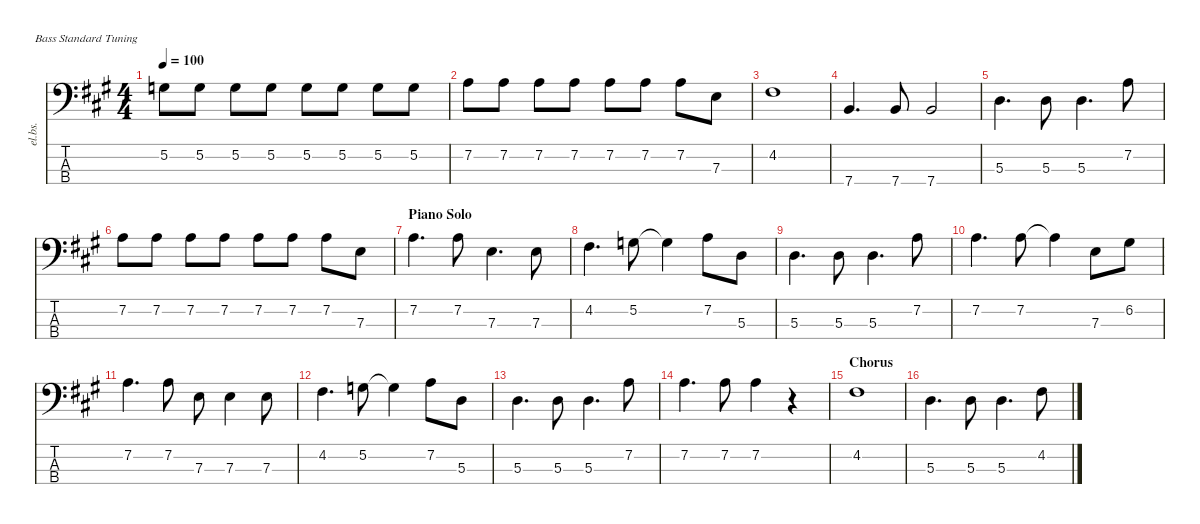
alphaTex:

\defaultSystemsLayout 4
\hideDynamics
\bracketExtendMode nobrackets
\track ("Bass" "el.bs.") {instrument electricbasspick}
\staff {score tabs}
\tuning (G2 D2 A1 E1)
\ts (4 4)
\tempo 100
\clef f4
\ks a
5.2{acc forcenatural}.8{dy f} 5.2{acc forcenatural}.8 5.2{acc forcenatural}.8 5.2{acc forcenatural}.8 5.2{acc forcenatural}.8 5.2{acc forcenatural}.8 5.2{acc forcenatural}.8 5.2{acc forcenatural}.8 |
7.2{acc forcenatural}.8 7.2{acc forcenatural}.8 7.2{acc forcenatural}.8 7.2{acc forcenatural}.8 7.2{acc forcenatural}.8 7.2{acc forcenatural}.8 7.2{acc forcenatural}.8 7.3{acc forcenatural}.8 |
4.2{acc #}.1 |
7.4{acc forcenatural}.4{d} 7.4{acc forcenatural}.8 7.4{acc forcenatural}.2 |
5.3{acc forcenatural}.4{d} 5.3{acc forcenatural}.8 5.3{acc forcenatural}.4{d} 7.2{acc forcenatural}.8 |
7.2{acc forcenatural}.8 7.2{acc forcenatural}.8 7.2{acc forcenatural}.8 7.2{acc forcenatural}.8 7.2{acc forcenatural}.8 7.2{acc forcenatural}.8 7.2{acc forcenatural}.8 7.3{acc forcenatural}.8 |
\section ("" "Piano Solo")
7.2{acc forcenatural}.4{d} 7.2{acc forcenatural}.8 7.3{acc forcenatural}.4{d} 7.3{acc forcenatural}.8 |
4.2{acc #}.4{d} 5.2{acc forcenatural}.8 5.2{t acc forcenatural}.4 7.2{acc forcenatural}.8 5.3{acc forcenatural}.8 |
5.3{acc forcenatural}.4{d} 5.3{acc forcenatural}.8 5.3{acc forcenatural}.4{d} 7.2{acc forcenatural}.8 |
7.2{acc forcenatural}.4{d} 7.2{acc forcenatural}.8 7.2{t acc forcenatural}.4 7.3{acc forcenatural}.8 6.2{acc #}.8 |
7.2{acc forcenatural}.4{d} 7.2{acc forcenatural}.8 7.3{acc forcenatural}.8 7.3{acc forcenatural}.4 7.3{acc forcenatural}.8 |
4.2{acc #}.4{d} 5.2{acc forcenatural}.8 5.2{t acc forcenatural}.4 7.2{acc forcenatural}.8 5.3{acc forcenatural}.8 |
5.3{acc forcenatural}.4{d} 5.3{acc forcenatural}.8 5.3{acc forcenatural}.4{d} 7.2{acc forcenatural}.8 |
7.2{acc forcenatural}.4{d} 7.2{acc forcenatural}.8 7.2{acc forcenatural}.4 r.4 |
\section ("" "Chorus")
4.2{acc #}.1 |
5.3{acc forcenatural}.4{d} 5.3{acc forcenatural}.8 5.3{acc forcenatural}.4{d} 4.2{acc #}.8
